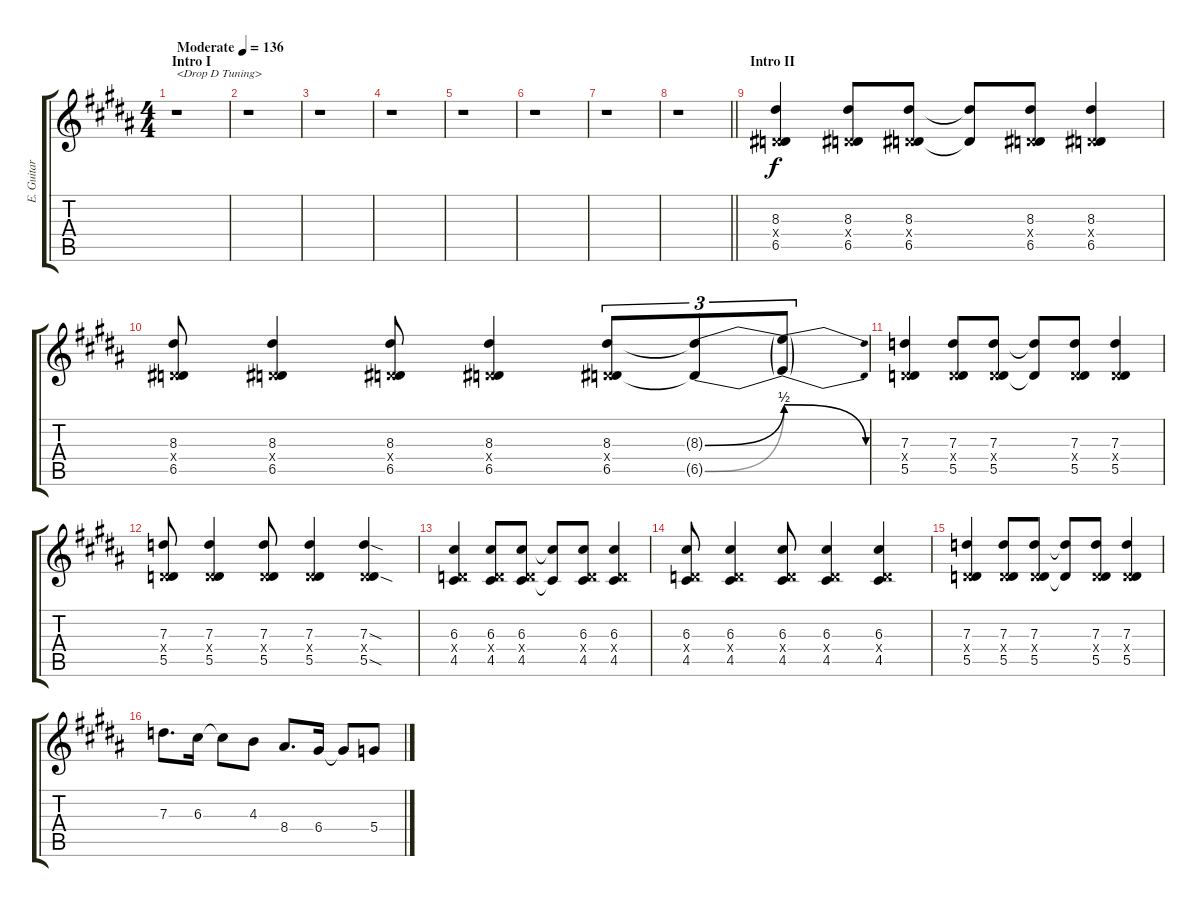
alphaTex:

\track ("E. Guitar III" "E. Guitar ") {instrument overdrivenguitar}
\staff {score tabs}
\tuning (E4 B3 G3 D3 A2 D2) {hide}
\ts (4 4)
\section ("" "Intro I")
\tempo (136 "Moderate")
\clef g2
\ks b
r.1{txt "<Drop D Tuning>" dy f instrument overdrivenguitar} |
r.1 |
r.1 |
r.1 |
r.1 |
r.1 |
r.1 |
\barLineRight lightlight
r.1 |
\section ("" "Intro II")
(8.3 0.4{x} 6.5).4 (8.3 0.4{x} 6.5).8 (8.3 0.4{x} 6.5).8 (8.3{t} 6.5{t}).8 (8.3 0.4{x} 6.5).8 (8.3 0.4{x} 6.5).4 |
(8.3 0.4{x} 6.5).8 (8.3 0.4{x} 6.5).4 (8.3 0.4{x} 6.5).8 (8.3 0.4{x} 6.5).4 (8.3 0.4{x} 6.5).8{tu (3 2)} (8.3{be (bend 0 0 60 2) t} 6.5{be (bend 0 0 60 2) t}).8{tu (3 2)} (8.3{be (release 0 2 60 0) t} 6.5{be (release 0 2 60 0) t}).8{tu (3 2)} |
(7.3 0.4{x} 5.5).4 (7.3 0.4{x} 5.5).8 (7.3 0.4{x} 5.5).8 (7.3{t} 5.5{t}).8 (7.3 0.4{x} 5.5).8 (7.3 0.4{x} 5.5).4 |
(7.3 0.4{x} 5.5).8 (7.3 0.4{x} 5.5).4 (7.3 0.4{x} 5.5).8 (7.3 0.4{x} 5.5).4 (7.3{sod} 0.4{x} 5.5{sod}).4 |
(6.3 0.4{x} 4.5).4 (6.3 0.4{x} 4.5).8 (6.3 0.4{x} 4.5).8 (6.3{t} 4.5{t}).8 (6.3 0.4{x} 4.5).8 (6.3 0.4{x} 4.5).4 |
(6.3 0.4{x} 4.5).8 (6.3 0.4{x} 4.5).4 (6.3 0.4{x} 4.5).8 (6.3 0.4{x} 4.5).4 (6.3 0.4{x} 4.5).4 |
(7.3 0.4{x} 5.5).4 (7.3 0.4{x} 5.5).8 (7.3 0.4{x} 5.5).8 (7.3{t} 5.5{t}).8 (7.3 0.4{x} 5.5).8 (7.3 0.4{x} 5.5).4 |
7.3.8{d} 6.3.16 6.3{t}.8 4.3.8 8.4.8{d} 6.4.16 6.4{t}.8 5.4.8
